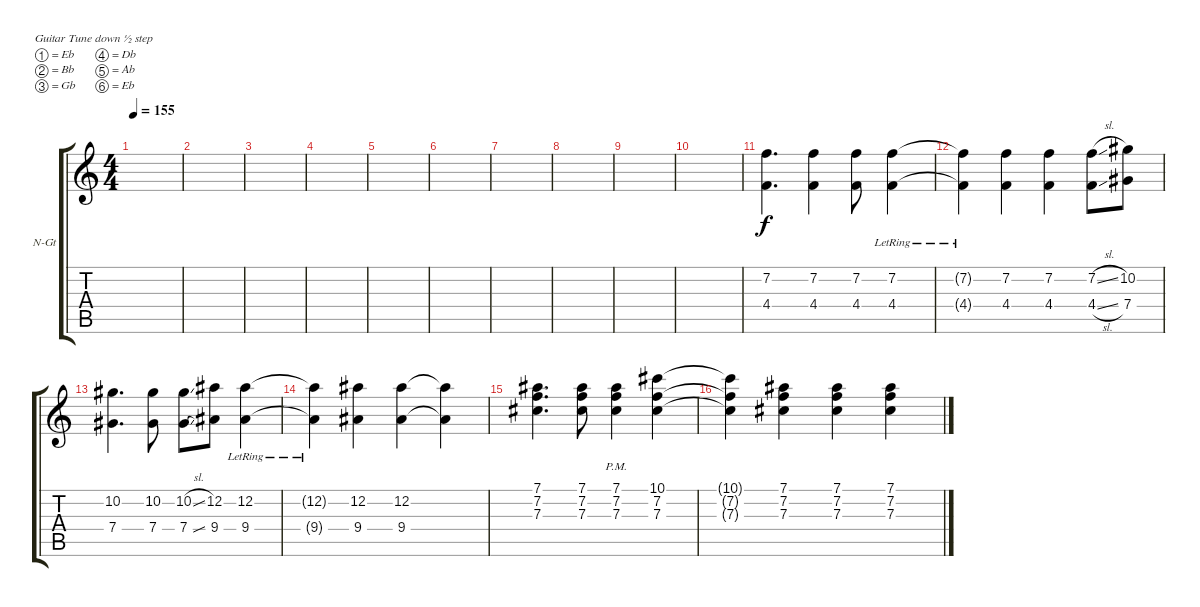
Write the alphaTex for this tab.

\defaultSystemsLayout 4
\bracketExtendMode groupsimilarinstruments
\firstSystemTrackNameOrientation horizontal
\otherSystemsTrackNameOrientation horizontal
\track ("Solo Guitar" "N-Gt") {instrument acousticguitarnylon}
\staff {score tabs}
\tuning (Eb4 Bb3 Gb3 Db3 Ab2 Eb2)
\ts (4 4)
\tempo 155
\clef g2
\scale
0.333333
\ks c
|
\scale
0.333333 |
\scale
0.333333 |
\scale
0.333333 |
\scale
0.333333 |
\scale
0.333333 |
\scale
0.333333 |
\scale
0.333333 |
\scale
0.333333 |
\scale
0.333333 |
\scale
0.333333 (4.4 7.2).4{d} (4.4 7.2).4 (4.4 7.2).8 (4.4{lr} 7.2{lr}).4 |
\scale
0.333333 (4.4{lr t} 7.2{lr t}).4 (4.4 7.2).4 (4.4 7.2).4 (4.4{sl} 7.2{sl}).8 (7.4 10.2).8 |
\scale
0.333333 (10.2 7.4).4{d} (10.2 7.4).8 (10.2{sl} 7.4{sl}).8 (12.2 9.4).8 (9.4{lr} 12.2{lr}).4 |
\scale
0.333333 (9.4{lr t} 12.2{lr t}).4 (12.2 9.4).4 (12.2 9.4).4 (12.2{t} 9.4{t}).4 |
\scale
0.333333 (7.1 7.2 7.3).4{d} (7.3 7.2 7.1).8 (7.1{pm} 7.2{pm} 7.3{pm}).4 (10.1 7.2 7.3).4 |
\scale
0.333333 (10.1{t} 7.2{t} 7.3{t}).4 (7.1 7.2 7.3).4 (7.3 7.2 7.1).4 (7.1 7.2 7.3).4
